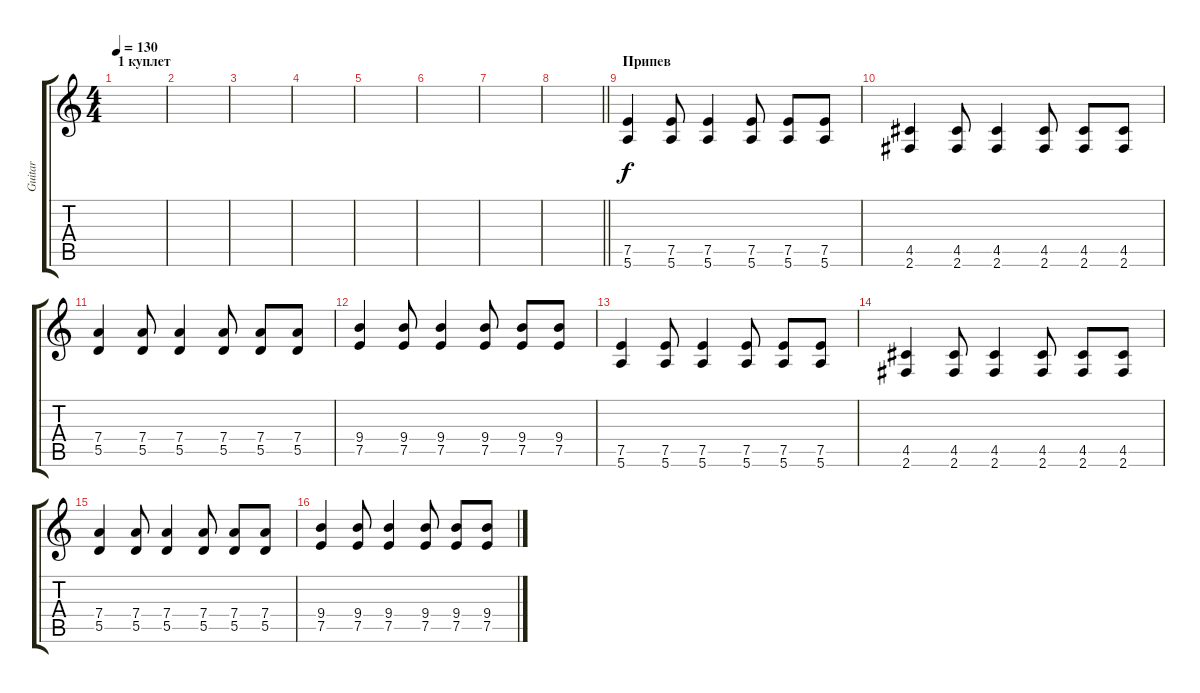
\track ("Guitar" "Guitar") {instrument distortionguitar}
\staff {score tabs}
\tuning (E4 B3 G3 D3 A2 E2) {hide}
\ts (4 4)
\section ("" "1 куплет")
\tempo 130
\clef g2
\ks c
|
|
|
|
|
|
|
\barLineRight lightlight
|
\section ("" "Припев")
(7.5 5.6).4 (7.5 5.6).8 (7.5 5.6).4 (7.5 5.6).8 (7.5 5.6).8 (7.5 5.6).8 |
(4.5 2.6).4 (4.5 2.6).8 (4.5 2.6).4 (4.5 2.6).8 (4.5 2.6).8 (4.5 2.6).8 |
(7.4 5.5).4 (7.4 5.5).8 (7.4 5.5).4 (7.4 5.5).8 (7.4 5.5).8 (7.4 5.5).8 |
(9.4 7.5).4 (9.4 7.5).8 (9.4 7.5).4 (9.4 7.5).8 (9.4 7.5).8 (9.4 7.5).8 |
(7.5 5.6).4 (7.5 5.6).8 (7.5 5.6).4 (7.5 5.6).8 (7.5 5.6).8 (7.5 5.6).8 |
(4.5 2.6).4 (4.5 2.6).8 (4.5 2.6).4 (4.5 2.6).8 (4.5 2.6).8 (4.5 2.6).8 |
(7.4 5.5).4 (7.4 5.5).8 (7.4 5.5).4 (7.4 5.5).8 (7.4 5.5).8 (7.4 5.5).8 |
(9.4 7.5).4 (9.4 7.5).8 (9.4 7.5).4 (9.4 7.5).8 (9.4 7.5).8 (9.4 7.5).8
